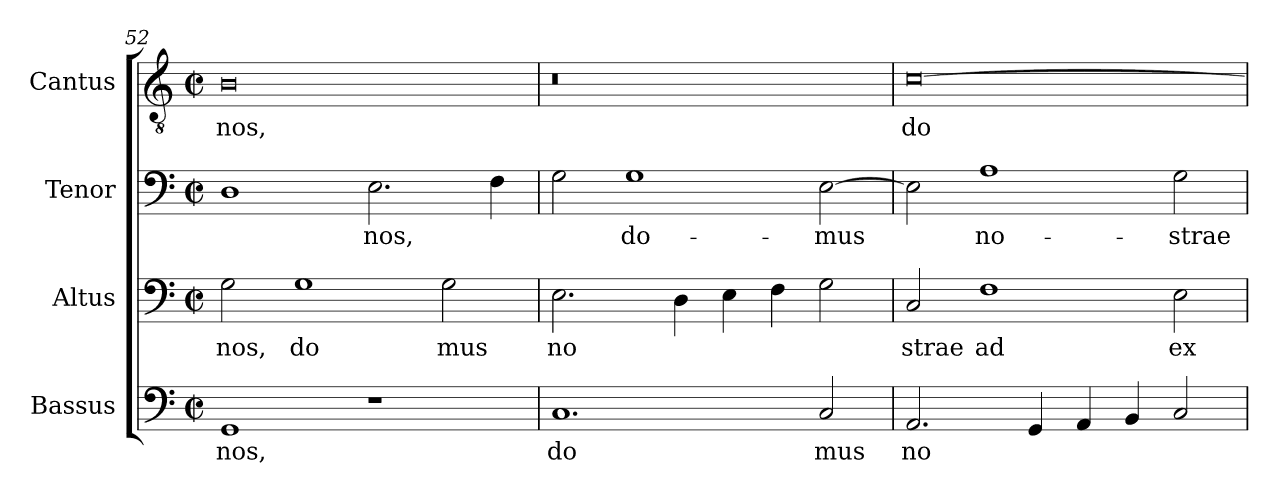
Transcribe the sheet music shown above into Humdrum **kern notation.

**kern	**text	**kern	**text	**kern	**text	**kern	**text
*part4	*part4	*part3	*part3	*part2	*part2	*part1	*part1
*staff4	*staff4	*staff3	*staff3	*staff2	*staff2	*staff1	*staff1
*I"Bassus	*	*I"Altus	*	*I"Tenor	*	*I"Cantus	*
*clefF4	*	*clefF4	*	*clefF4	*	*clefGv2	*
*M2/2	*	*M2/2	*	*M2/2	*	*M2/2	*
*met(c|)	*	*met(c|)	*	*met(c|)	*	*met(c|)	*
=52	=52	=52	=52	=52	=52	=52	=52
!	!LO:LY:b:cj	!	!LO:LY:b:cj	!	!	!	!LO:LY:b:cj
1GG	nos,	2G\	nos,	1D	.	0B	-nos,
!	!	!	!LO:LY:b:cj	!	!	!	!
.	.	1G	do	.	.	.	.
!	!	!	!	!	!LO:LY:b	!	!
1r	.	.	.	2.E\	-nos,	.	.
!	!	!	!LO:LY:b:cj	!	!	!	!
.	.	2G\	mus	.	.	.	.
.	.	.	.	4F\	.	.	.
=53	=53	=53	=53	=53	=53	=53	=53
!	!LO:LY:b:cj	!	!LO:LY:b:cj	!	!	!	!
1.C	do	2.E\	no	2G\	.	0r	.
!	!	!	!	!	!LO:LY:b:cj	!	!
.	.	.	.	1G	do-	.	.
.	.	4D\	.	.	.	.	.
.	.	4E\	.	.	.	.	.
.	.	4F\	.	.	.	.	.
!	!LO:LY:b:cj	!	!	!	!LO:LY:b	!	!
2C/	mus	2G\	.	[>2E\	-mus	.	.
=54	=54	=54	=54	=54	=54	=54	=54
!	!LO:LY:b:cj	!	!LO:LY:b:cj	!	!	!	!LO:LY:b:cj
2.AA/	no	2C/	strae	2E\]	.	[>0c	do-
!	!	!	!LO:LY:b:cj	!	!LO:LY:b:cj	!	!
.	.	1F	ad	1A	no-	.	.
4GG/	.	.	.	.	.	.	.
4AA/	.	.	.	.	.	.	.
4BB/	.	.	.	.	.	.	.
!	!	!	!LO:LY:b:cj	!	!LO:LY:b:cj	!	!
2C/	.	2E\	ex	2G\	-strae	.	.
=	=	=	=	=	=	=	=
*-	*-	*-	*-	*-	*-	*-	*-
